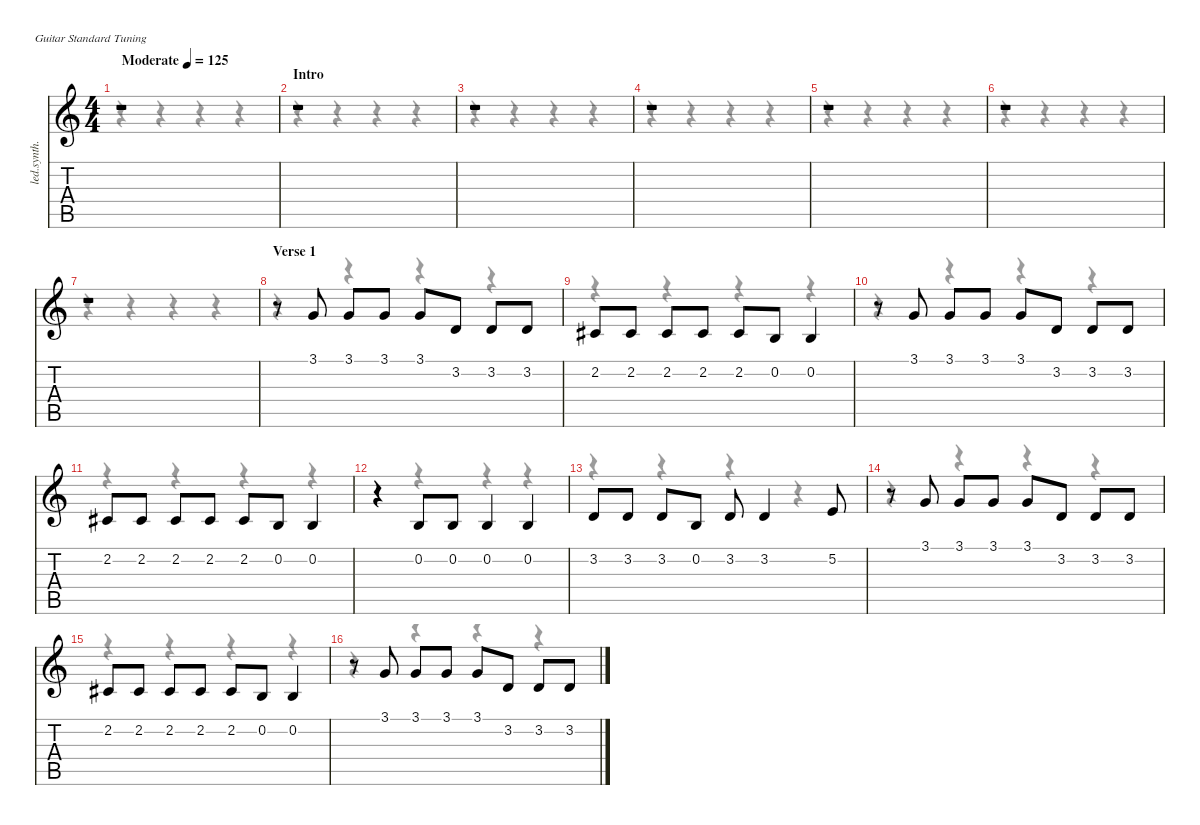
\defaultSystemsLayout 4
\hideDynamics
\bracketExtendMode nobrackets
\otherSystemsTrackNameOrientation horizontal
\track ("Vocal" "led.synth.") {instrument lead6voice}
\staff {score tabs}
\tuning (E4 B3 G3 D3 A2 E2)
\voice
\ts (4 4)
\beaming (8 2 2 2 2)
\tempo (125 "Moderate")
\clef g2
\ks c
r.1{dy f instrument lead6voice beam Up} |
\section ("" "Intro")
r.1{beam Up} |
r.1{beam Up} |
r.1{beam Up} |
r.1{beam Up} |
r.1{beam Up} |
r.1{beam Up} |
\section ("" "Verse 1")
r.8{beam Up} 3.1.8{beam Up} 3.1.8{beam Up} 3.1.8{beam Up} 3.1.8{beam Up} 3.2.8{beam Up} 3.2.8{beam Up} 3.2.8{beam Up} |
2.2{acc #}.8{beam Up} 2.2{acc #}.8{beam Up} 2.2{acc #}.8{beam Up} 2.2{acc #}.8{beam Up} 2.2{acc #}.8{beam Up} 0.2.8{beam Up} 0.2.4{beam Up} |
r.8{beam Up} 3.1.8{beam Up} 3.1.8{beam Up} 3.1.8{beam Up} 3.1.8{beam Up} 3.2.8{beam Up} 3.2.8{beam Up} 3.2.8{beam Up} |
2.2{acc #}.8{beam Up} 2.2{acc #}.8{beam Up} 2.2{acc #}.8{beam Up} 2.2{acc #}.8{beam Up} 2.2{acc #}.8{beam Up} 0.2.8{beam Up} 0.2.4{beam Up} |
r.4{beam Up} 0.2.8{beam Up} 0.2.8{beam Up} 0.2.4{beam Up} 0.2.4{beam Up} |
3.2.8{beam Up} 3.2.8{beam Up} 3.2.8{beam Up} 0.2.8{beam Up} 3.2.8{beam Up} 3.2.4{beam Up} 5.2.8{beam Up} |
r.8{beam Up} 3.1.8{beam Up} 3.1.8{beam Up} 3.1.8{beam Up} 3.1.8{beam Up} 3.2.8{beam Up} 3.2.8{beam Up} 3.2.8{beam Up} |
2.2{acc #}.8{beam Up} 2.2{acc #}.8{beam Up} 2.2{acc #}.8{beam Up} 2.2{acc #}.8{beam Up} 2.2{acc #}.8{beam Up} 0.2.8{beam Up} 0.2.4{beam Up} |
r.8{beam Up} 3.1.8{beam Up} 3.1.8{beam Up} 3.1.8{beam Up} 3.1.8{beam Up} 3.2.8{beam Up} 3.2.8{beam Up} 3.2.8{beam Up}
\voice
\clef g2
\ottava regular
\simile none
\ks c
r.4{dy mf beam Down} r.4{beam Down} r.4{beam Down} r.4{beam Down} |
r.4{beam Down} r.4{beam Down} r.4{beam Down} r.4{beam Down} |
r.4{beam Down} r.4{beam Down} r.4{beam Down} r.4{beam Down} |
r.4{beam Down} r.4{beam Down} r.4{beam Down} r.4{beam Down} |
r.4{beam Down} r.4{beam Down} r.4{beam Down} r.4{beam Down} |
r.4{beam Down} r.4{beam Down} r.4{beam Down} r.4{beam Down} |
r.4{beam Down} r.4{beam Down} r.4{beam Down} r.4{beam Down} |
r.4{beam Down} r.4{beam Down} r.4{beam Down} r.4{beam Down} |
r.4{beam Down} r.4{beam Down} r.4{beam Down} r.4{beam Down} |
r.4{beam Down} r.4{beam Down} r.4{beam Down} r.4{beam Down} |
r.4{beam Down} r.4{beam Down} r.4{beam Down} r.4{beam Down} |
r.4{beam Down} r.4{beam Down} r.4{beam Down} r.4{beam Down} |
r.4{beam Down} r.4{beam Down} r.4{beam Down} r.4{beam Down} |
r.4{beam Down} r.4{beam Down} r.4{beam Down} r.4{beam Down} |
r.4{beam Down} r.4{beam Down} r.4{beam Down} r.4{beam Down} |
r.4{beam Down} r.4{beam Down} r.4{beam Down} r.4{beam Down}
